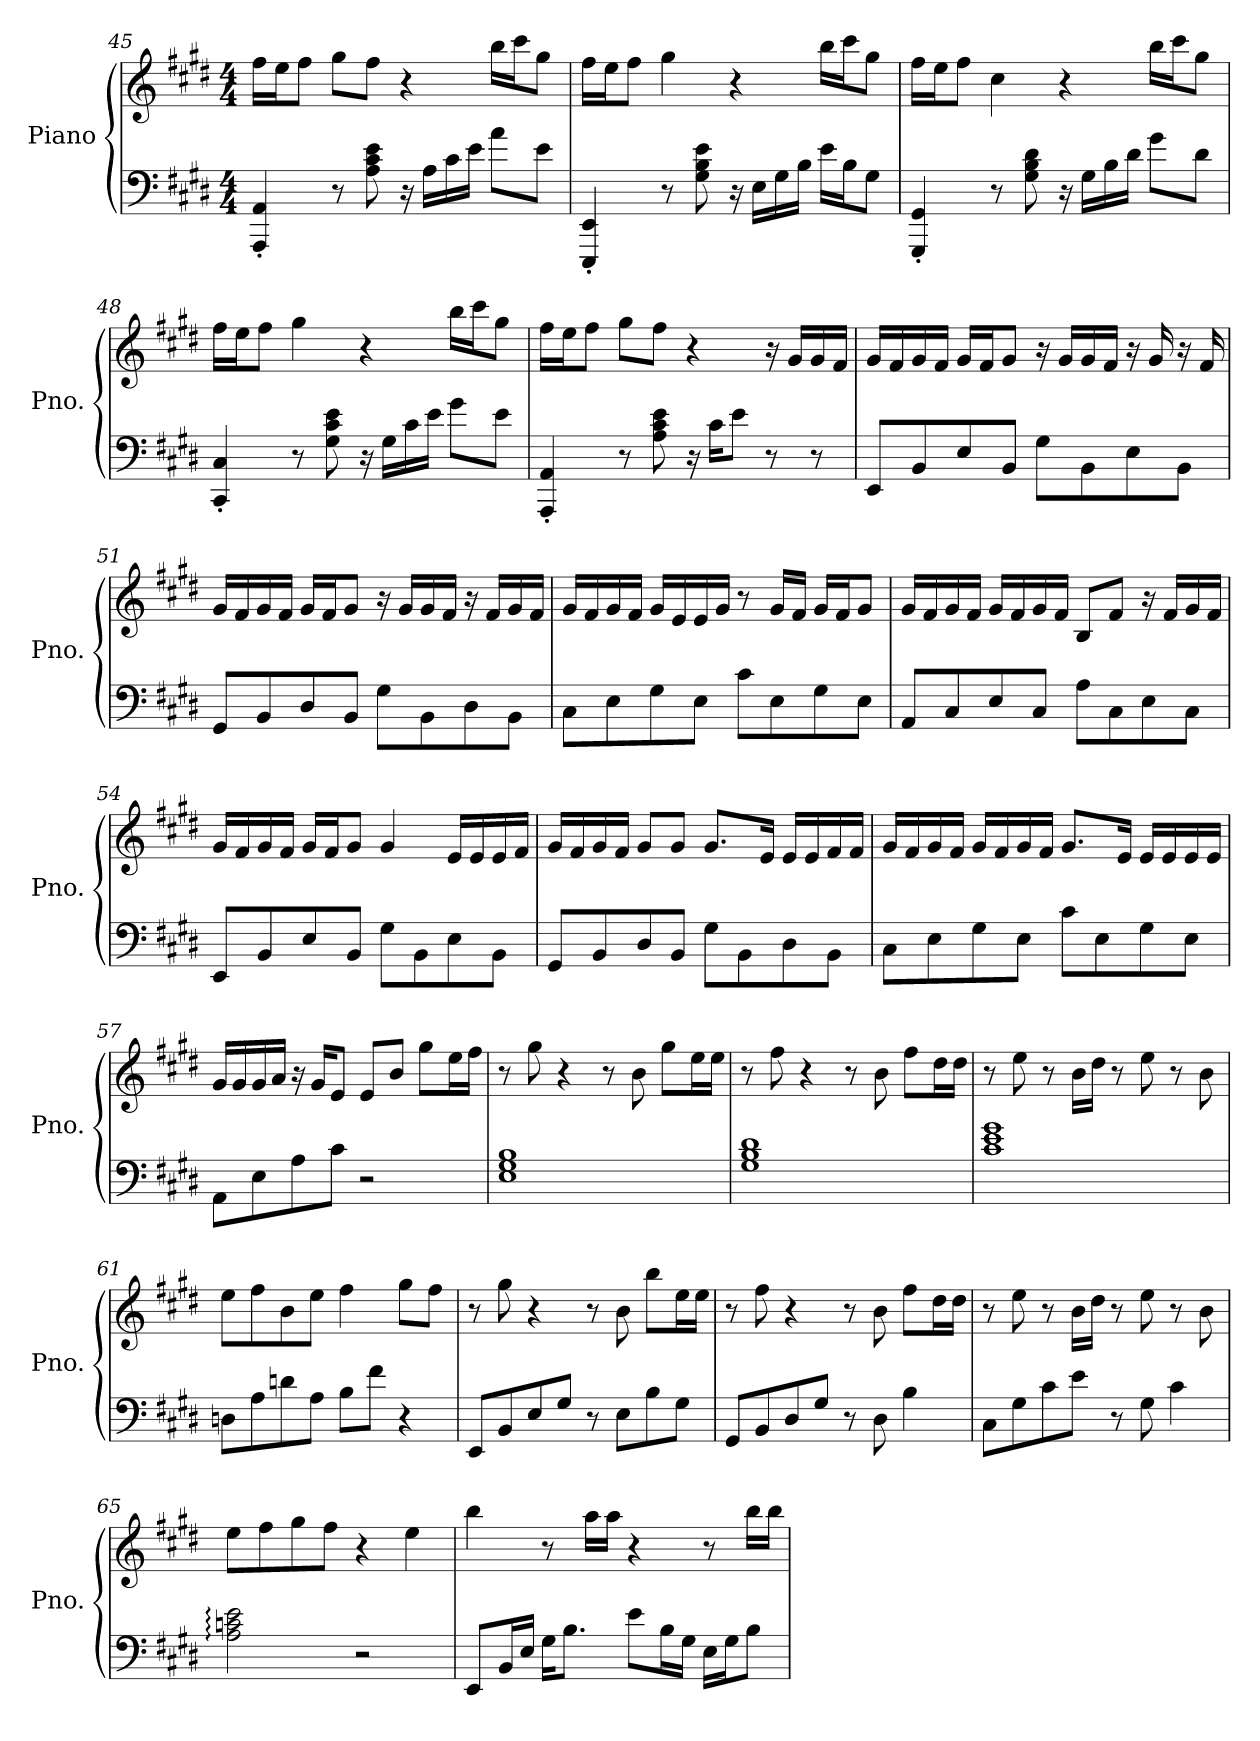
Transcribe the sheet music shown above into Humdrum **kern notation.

**kern	**kern
*part1	*part1
*staff2	*staff1
*I"Piano	*
*I'Pno.	*
*clefF4	*clefG2
*k[f#c#g#d#]	*k[f#c#g#d#]
*M4/4	*M4/4
=45	=45
4AAA/' 4AA/'	16ff#\LL
.	16ee\J
.	8ff#\J
8r	8gg#\L
8A\ 8c#\ 8e\	8ff#\J
16r	4r
16A\LL	.
16c#\	.
16e\JJ	.
8a\L	16bb\LL
.	16ccc#\J
8e\J	8gg#\J
=46	=46
4EEE/' 4EE/'	16ff#\LL
.	16ee\J
.	8ff#\J
8r	4gg#\
8G#\ 8B\ 8e\	.
16r	4r
16E\LL	.
16G#\	.
16B\JJ	.
16e\LL	16bb\LL
16B\J	16ccc#\J
8G#\J	8gg#\J
!!LO:LB:g=z
=47	=47
4GGG#/' 4GG#/'	16ff#\LL
.	16ee\J
.	8ff#\J
8r	4cc#\
8G#\ 8B\ 8d#\	.
16r	4r
16G#\LL	.
16B\	.
16d#\JJ	.
8g#\L	16bb\LL
.	16ccc#\J
8d#\J	8gg#\J
=48	=48
4CC#/' 4C#/'	16ff#\LL
.	16ee\J
.	8ff#\J
8r	4gg#\
8G#\ 8c#\ 8e\	.
16r	4r
16G#\LL	.
16c#\	.
16e\JJ	.
8g#\L	16bb\LL
.	16ccc#\J
8e\J	8gg#\J
=49	=49
4AAA/' 4AA/'	16ff#\LL
.	16ee\J
.	8ff#\J
8r	8gg#\L
8A\ 8c#\ 8e\	8ff#\J
16r	4r
16c#\KL	.
8e\J	.
8r	16r
.	16g#/LL
8r	16g#/
.	16f#/JJ
!!LO:LB:g=z
=50	=50
8EE/L	16g#/LL
.	16f#/
8BB/	16g#/
.	16f#/JJ
8E/	16g#/LL
.	16f#/J
8BB/J	8g#/J
8G#\L	16r
.	16g#/LL
8BB\	16g#/
.	16f#/JJ
8E\	16r
.	16g#/
8BB\J	16r
.	16f#/
=51	=51
8GG#/L	16g#/LL
.	16f#/
8BB/	16g#/
.	16f#/JJ
8D#/	16g#/LL
.	16f#/J
8BB/J	8g#/J
8G#\L	16r
.	16g#/LL
8BB\	16g#/
.	16f#/JJ
8D#\	16r
.	16f#/LL
8BB\J	16g#/
.	16f#/JJ
=52	=52
8C#\L	16g#/LL
.	16f#/
8E\	16g#/
.	16f#/JJ
8G#\	16g#/LL
.	16e/
8E\J	16e/
.	16g#/JJ
8c#\L	8r
8E\	16g#/LL
.	16f#/JJ
8G#\	16g#/LL
.	16f#/J
8E\J	8g#/J
!!LO:LB:g=z
=53	=53
8AA/L	16g#/LL
.	16f#/
8C#/	16g#/
.	16f#/JJ
8E/	16g#/LL
.	16f#/
8C#/J	16g#/
.	16f#/JJ
8A\L	8B/L
8C#\	8f#/J
8E\	16r
.	16f#/LL
8C#\J	16g#/
.	16f#/JJ
=54	=54
8EE/L	16g#/LL
.	16f#/
8BB/	16g#/
.	16f#/JJ
8E/	16g#/LL
.	16f#/J
8BB/J	8g#/J
8G#\L	4g#/
8BB\	.
8E\	16e/LL
.	16e/
8BB\J	16e/
.	16f#/JJ
=55	=55
8GG#/L	16g#/LL
.	16f#/
8BB/	16g#/
.	16f#/JJ
8D#/	8g#/L
8BB/J	8g#/J
8G#\L	8.g#/L
8BB\	.
.	16e/Jk
8D#\	16e/LL
.	16e/
8BB\J	16f#/
.	16f#/JJ
!!LO:LB:g=z
=56	=56
8C#\L	16g#/LL
.	16f#/
8E\	16g#/
.	16f#/JJ
8G#\	16g#/LL
.	16f#/
8E\J	16g#/
.	16f#/JJ
8c#\L	8.g#/L
8E\	.
.	16e/Jk
8G#\	16e/LL
.	16e/
8E\J	16e/
.	16e/JJ
=57	=57
8AA\L	16g#/LL
.	16g#/
8E\	16g#/
.	16a/JJ
8A\	16r
.	16g#/KL
8c#\J	8e/J
2r	8e/L
.	8b/J
.	8gg#\L
.	16ee\L
.	16ff#\JJ
=58	=58
1E 1G# 1B	8r
.	8gg#\
.	4r
.	8r
.	8b\
.	8gg#\L
.	16ee\L
.	16ee\JJ
=59	=59
1G# 1B 1d#	8r
.	8ff#\
.	4r
.	8r
.	8b\
.	8ff#\L
.	16dd#\L
.	16dd#\JJ
!!LO:PB:g=z
=60	=60
1c# 1e 1g#	8r
.	8ee\
.	8r
.	16b\LL
.	16dd#\JJ
.	8r
.	8ee\
.	8r
.	8b\
=61	=61
8Dn\L	8ee\L
8A\	8ff#\
8dn\	8b\
8A\J	8ee\J
8B\L	4ff#\
8f#\J	.
4r	8gg#\L
.	8ff#\J
=62	=62
8EE/L	8r
8BB/	8gg#\
8E/	4r
8G#/J	.
8r	8r
8E\L	8b\
8B\	8bb\L
8G#\J	16ee\L
.	16ee\JJ
=63	=63
8GG#/L	8r
8BB/	8ff#\
8D#/	4r
8G#/J	.
8r	8r
8D#\	8b\
4B\	8ff#\L
.	16dd#\L
.	16dd#\JJ
!!LO:LB:g=z
=64	=64
8C#\L	8r
8G#\	8ee\
8c#\	8r
8e\J	16b\LL
.	16dd#\JJ
8r	8r
8G#\	8ee\
4c#\	8r
.	8b\
=65	=65
2A\: 2cn\: 2e\:	8ee\L
.	8ff#\
.	8gg#\
.	8ff#\J
2r	4r
.	4ee\
=66	=66
8EE/L	4bb\
16BB/L	.
16E/JJ	.
16G#\KL	8r
8.B\J	.
.	16aa\LL
.	16aa\JJ
8e\L	4r
16B\L	.
16G#\JJ	.
16E\LL	8r
16G#\J	.
8B\J	16bb\LL
.	16bb\JJ
=	=
*-	*-
